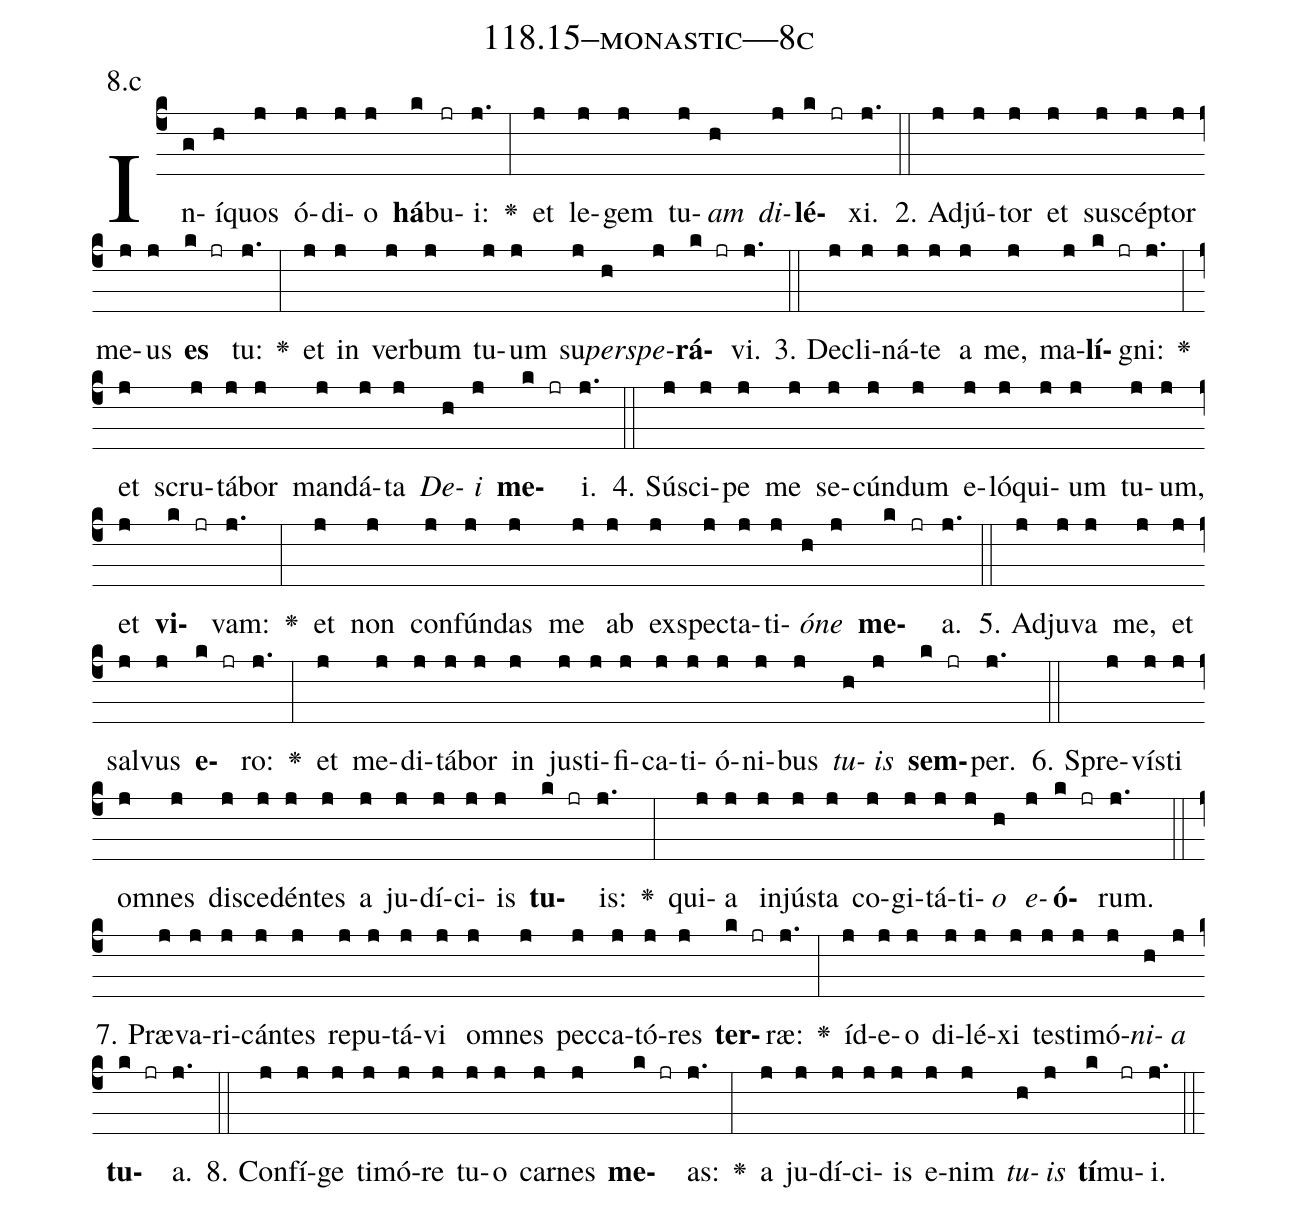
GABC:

name: 118.15--monastic---8c;
annotation: 8.c;
%%
(c4)In(g)í(h)quos(j) ó(j)di(j)o(j) <b>há</b>(k)bu(jr)i:(j.) <v>\greheightstar</v>(:) et(j) le(j)gem(j) tu(j)<i>am</i>(h) <i>di</i>(j)<b>lé</b>(k jr)xi.(j.) (::)
2. Ad(j)jú(j)tor(j) et(j) su(j)scép(j)tor(j) me(j)us(j) <b>es</b>(k jr) tu:(j.) <v>\greheightstar</v>(:) et(j) in(j) ver(j)bum(j) tu(j)um(j) su(j)<i>per</i>(h)<i>spe</i>(j)<b>rá</b>(k jr)vi.(j.) (::)
3. De(j)cli(j)ná(j)te(j) a(j) me,(j) ma(j)<b>lí</b>(k jr)gni:(j.) <v>\greheightstar</v>(:) et(j) scru(j)tá(j)bor(j) man(j)dá(j)ta(j) <i>De</i>(h)<i>i</i>(j) <b>me</b>(k jr)i.(j.) (::)
4. Sú(j)sci(j)pe(j) me(j) se(j)cún(j)dum(j) e(j)ló(j)qui(j)um(j) tu(j)um,(j) et(j) <b>vi</b>(k jr)vam:(j.) <v>\greheightstar</v>(:) et(j) non(j) con(j)fún(j)das(j) me(j) ab(j) ex(j)spec(j)ta(j)ti(j)<i>ó</i>(h)<i>ne</i>(j) <b>me</b>(k jr)a.(j.) (::)
5. Ad(j)ju(j)va(j) me,(j) et(j) sal(j)vus(j) <b>e</b>(k jr)ro:(j.) <v>\greheightstar</v>(:) et(j) me(j)di(j)tá(j)bor(j) in(j) jus(j)ti(j)fi(j)ca(j)ti(j)ó(j)ni(j)bus(j) <i>tu</i>(h)<i>is</i>(j) <b>sem</b>(k jr)per.(j.) (::)
6. Spre(j)vís(j)ti(j) om(j)nes(j) di(j)sce(j)dén(j)tes(j) a(j) ju(j)dí(j)ci(j)is(j) <b>tu</b>(k jr)is:(j.) <v>\greheightstar</v>(:) qui(j)a(j) in(j)jús(j)ta(j) co(j)gi(j)tá(j)ti(j)<i>o</i>(h) <i>e</i>(j)<b>ó</b>(k jr)rum.(j.) (::)
7. Præ(j)va(j)ri(j)cán(j)tes(j) re(j)pu(j)tá(j)vi(j) om(j)nes(j) pec(j)ca(j)tó(j)res(j) <b>ter</b>(k jr)ræ:(j.) <v>\greheightstar</v>(:) íd(j)e(j)o(j) di(j)lé(j)xi(j) tes(j)ti(j)mó(j)<i>ni</i>(h)<i>a</i>(j) <b>tu</b>(k jr)a.(j.) (::)
8. Con(j)fí(j)ge(j) ti(j)mó(j)re(j) tu(j)o(j) car(j)nes(j) <b>me</b>(k jr)as:(j.) <v>\greheightstar</v>(:) a(j) ju(j)dí(j)ci(j)is(j) e(j)nim(j) <i>tu</i>(h)<i>is</i>(j) <b>tí</b>(k)mu(jr)i.(j.) (::)
